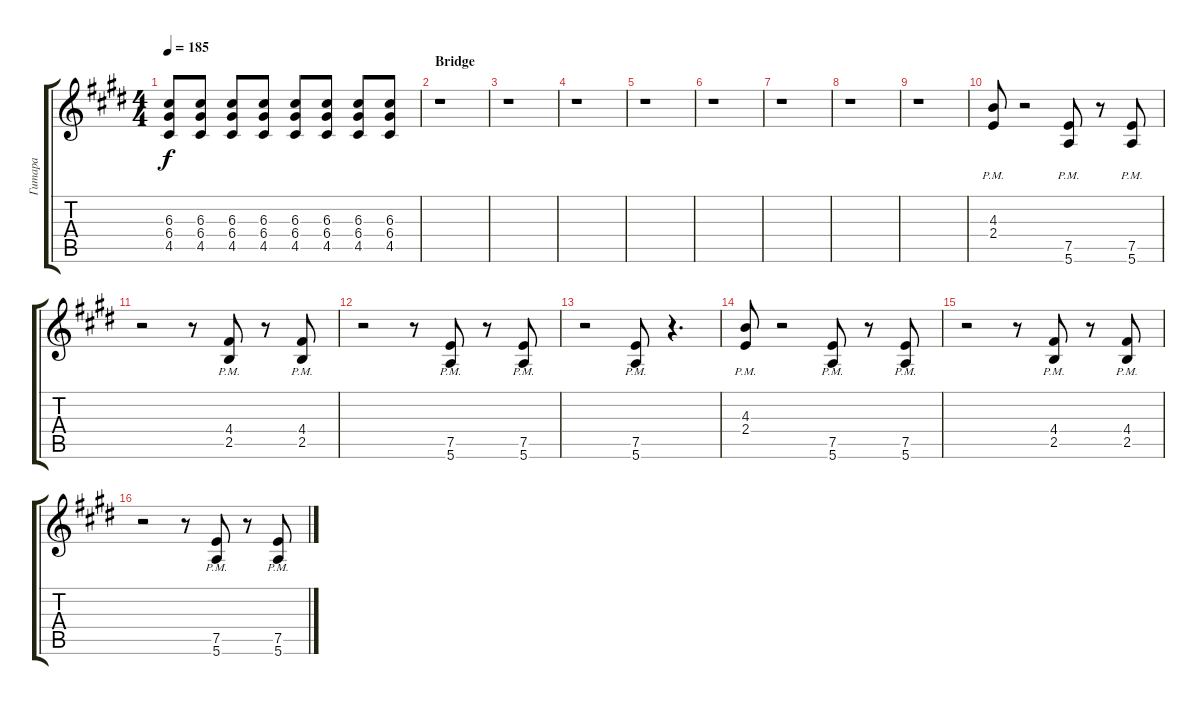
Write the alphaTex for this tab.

\track ("Гитара" "Гитара") {instrument overdrivenguitar}
\staff {score tabs}
\tuning (E4 B3 G3 D3 A2 E2) {hide}
\ts (4 4)
\tempo 185
\clef g2
\ks c#minor
(6.3{t} 6.4{t} 4.5{t}).8{dy f} (6.3 6.4 4.5).8 (6.3 6.4 4.5).8 (6.3 6.4 4.5).8 (6.3 6.4 4.5).8 (6.3 6.4 4.5).8 (6.3 6.4 4.5).8 (6.3 6.4 4.5).8 |
\section ("" "Bridge")
r.1 |
r.1 |
r.1 |
r.1 |
r.1 |
r.1 |
r.1 |
r.1 |
(4.3{pm} 2.4{pm}).8 r.2 (7.5{pm} 5.6{pm}).8 r.8 (7.5{pm} 5.6{pm}).8 |
r.2 r.8 (4.4{pm} 2.5{pm}).8 r.8 (4.4{pm} 2.5{pm}).8 |
r.2 r.8 (7.5{pm} 5.6{pm}).8 r.8 (7.5{pm} 5.6{pm}).8 |
r.2 (7.5{pm} 5.6{pm}).8 r.4{d} |
(4.3{pm} 2.4{pm}).8 r.2 (7.5{pm} 5.6{pm}).8 r.8 (7.5{pm} 5.6{pm}).8 |
r.2 r.8 (4.4{pm} 2.5{pm}).8 r.8 (4.4{pm} 2.5{pm}).8 |
r.2 r.8 (7.5{pm} 5.6{pm}).8 r.8 (7.5{pm} 5.6{pm}).8
